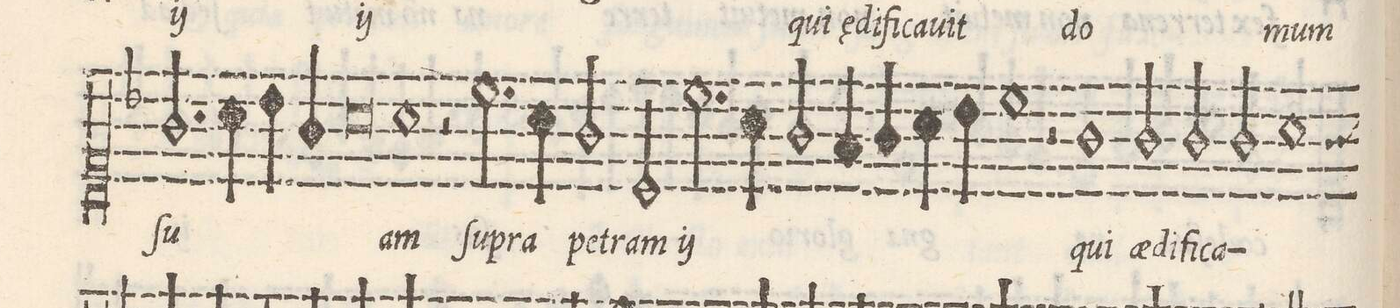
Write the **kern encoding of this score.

**kern	**text
*I"CANTVS	*
*clefC1	*
*k[b-]	*
*met(C|)	*
*M2/1	*
2.g/	ſu-
4a\	.
4b-\	.
4g/	.
=48-	=48-
0a	.
=49-	=49-
1a	-am
2r	.
2.cc\	ſu-
=50-	=50-
4a\	-pra
2g/	pe-
2c/	-tram
*	*ij
2.cc\	ſu-
=51-	=51-
4a\	-pra
2g/	pe-
4f/	-tram
*	*Xij
4g/	.
4a\	.
4b-\	.
=52-	=52-
1cc	.
2r	.
1g/	qui
=53-	=53-
2g/	ae-
2g/	-di-
2g/	-fi-
=54-	=54-
1a	-ca-
*custos:g	*
*-	*-
